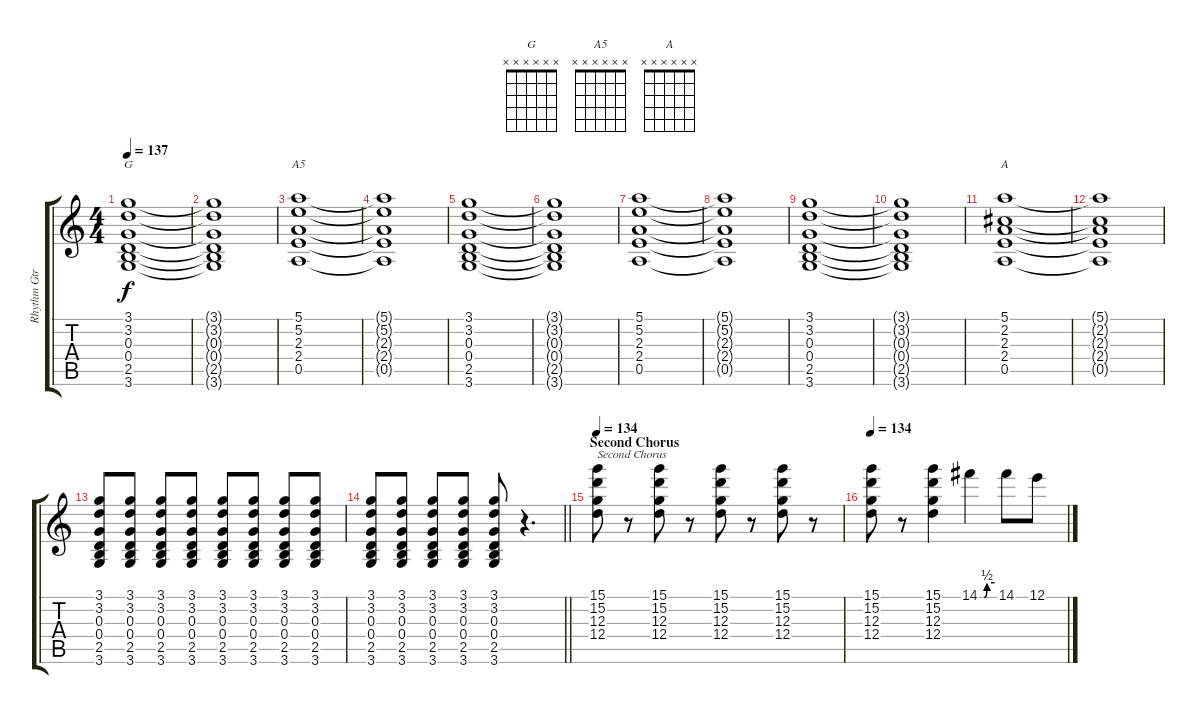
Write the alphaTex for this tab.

\track ("Rhythm Gtr.1" "Rhythm Gtr") {instrument overdrivenguitar}
\staff {score tabs}
\tuning (E4 B3 G3 D3 A2 E2) {hide}
\chord ("G" x x x x x x) {firstfret 0}
\chord ("A5" x x x x x x) {firstfret 0}
\chord ("A" x x x x x x) {firstfret 0}
\ts (4 4)
\tempo 137
\clef g2
\ks c
(3.1 3.2 0.3 0.4 2.5 3.6).1{ch "G" dy f} |
(3.1{t} 3.2{t} 0.3{t} 0.4{t} 2.5{t} 3.6{t}).1 |
(5.1 5.2 2.3 2.4 0.5).1{ch "A5"} |
(5.1{t} 5.2{t} 2.3{t} 2.4{t} 0.5{t}).1 |
(3.1 3.2 0.3 0.4 2.5 3.6).1 |
(3.1{t} 3.2{t} 0.3{t} 0.4{t} 2.5{t} 3.6{t}).1 |
(5.1 5.2 2.3 2.4 0.5).1 |
(5.1{t} 5.2{t} 2.3{t} 2.4{t} 0.5{t}).1 |
(3.1 3.2 0.3 0.4 2.5 3.6).1 |
(3.1{t} 3.2{t} 0.3{t} 0.4{t} 2.5{t} 3.6{t}).1 |
(5.1 2.2 2.3 2.4 0.5).1{ch "A"} |
(5.1{t} 2.2{t} 2.3{t} 2.4{t} 0.5{t}).1 |
(3.1 3.2 0.3 0.4 2.5 3.6).8 (3.1 3.2 0.3 0.4 2.5 3.6).8 (3.1 3.2 0.3 0.4 2.5 3.6).8 (3.1 3.2 0.3 0.4 2.5 3.6).8 (3.1 3.2 0.3 0.4 2.5 3.6).8 (3.1 3.2 0.3 0.4 2.5 3.6).8 (3.1 3.2 0.3 0.4 2.5 3.6).8 (3.1 3.2 0.3 0.4 2.5 3.6).8 |
\barLineRight lightlight
(3.1 3.2 0.3 0.4 2.5 3.6).8 (3.1 3.2 0.3 0.4 2.5 3.6).8 (3.1 3.2 0.3 0.4 2.5 3.6).8 (3.1 3.2 0.3 0.4 2.5 3.6).8 (3.1 3.2 0.3 0.4 2.5 3.6).8 r.4{d} |
\section ("" "Second Chorus")
\tempo 134
(15.1 15.2 12.3 12.4).8{txt "Second Chorus"} r.8 (15.1 15.2 12.3 12.4).8 r.8 (15.1 15.2 12.3 12.4).8 r.8 (15.1 15.2 12.3 12.4).8 r.8 |
\tempo 134
(15.1 15.2 12.3 12.4).8 r.8 (15.1 15.2 12.3 12.4).4 14.1{be (custom 0 0 19 0 30 2 60 2)}.4 14.1.8 12.1.8
